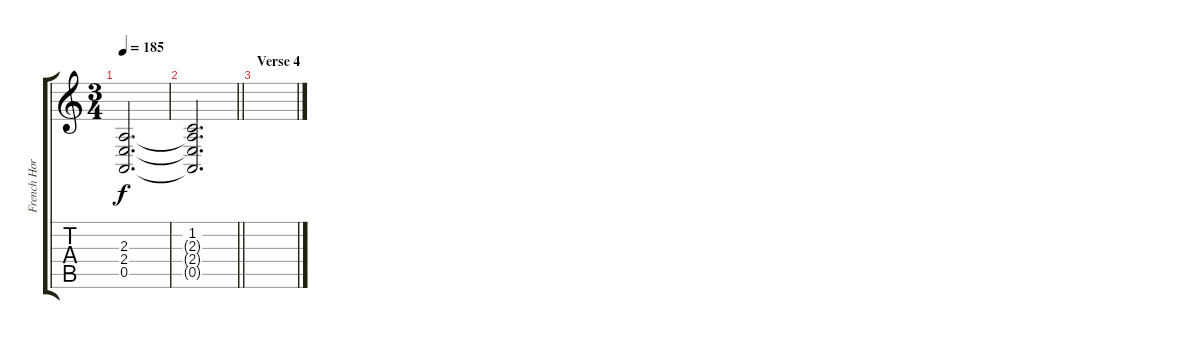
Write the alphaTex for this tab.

\track ("French Horns" "French Hor") {instrument frenchhorn}
\staff {score tabs}
\tuning (E4 B3 G3 D3 A2 E2) {hide}
\ts (3 4)
\tempo 185
\clef g2
\ks c
(2.3 2.4 0.5).2{d dy f} |
\barLineRight lightlight
(1.2 2.3{t} 2.4{t} 0.5{t}).2{d} |
\section ("" "Verse 4")
